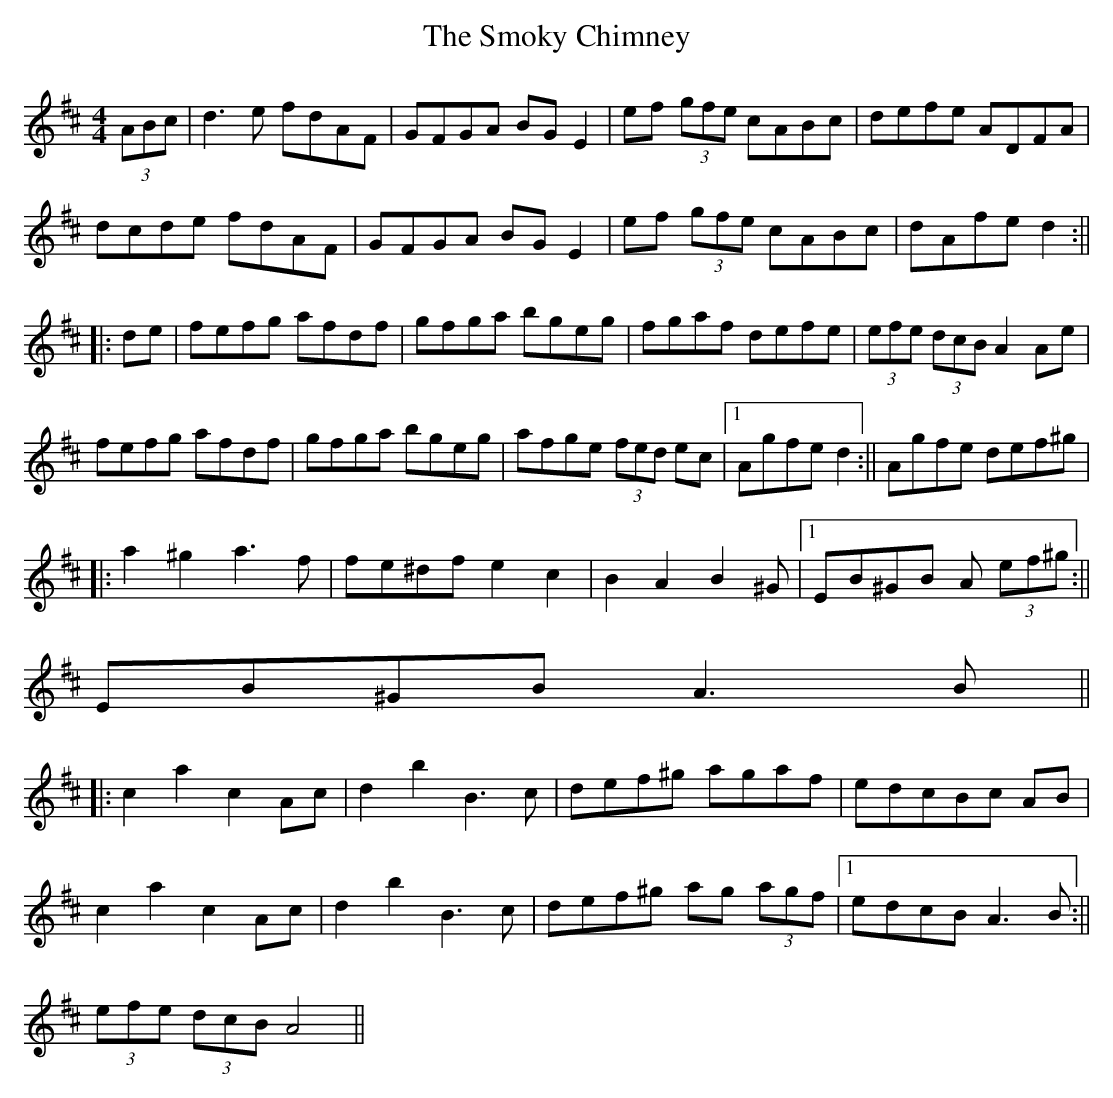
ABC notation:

X:1
T:The Smoky Chimney
M:4/4
L:1/8
K:D
(3ABc | d3 e fdAF | GFGA BG E2 | ef (3gfe cABc | defe ADFA |
dcde fdAF | GFGA BG E2 | ef (3gfe cABc | dAfe d2 :||
||: de | fefg afdf | gfga bgeg | fgaf defe | (3efe (3dcB A2 Ae |
fefg afdf | gfga bgeg | afge (3fed ec |1 Agfe d2 :|| 2 Agfe def^g |
||: a2 ^g2 a3 f | fe^df e2 c2 | B2 A2 B2 ^G |1 EB^GB A (3ef^g :||
2 EB^GB A3 B ||
||: c2 a2 c2 Ac | d2 b2 B3 c | def^g agaf | edcBc AB |
c2 a2 c2 Ac | d2 b2 B3 c | def^g ag (3agf |1 edcB A3 B :||
2 (3efe (3dcB A4 ||
